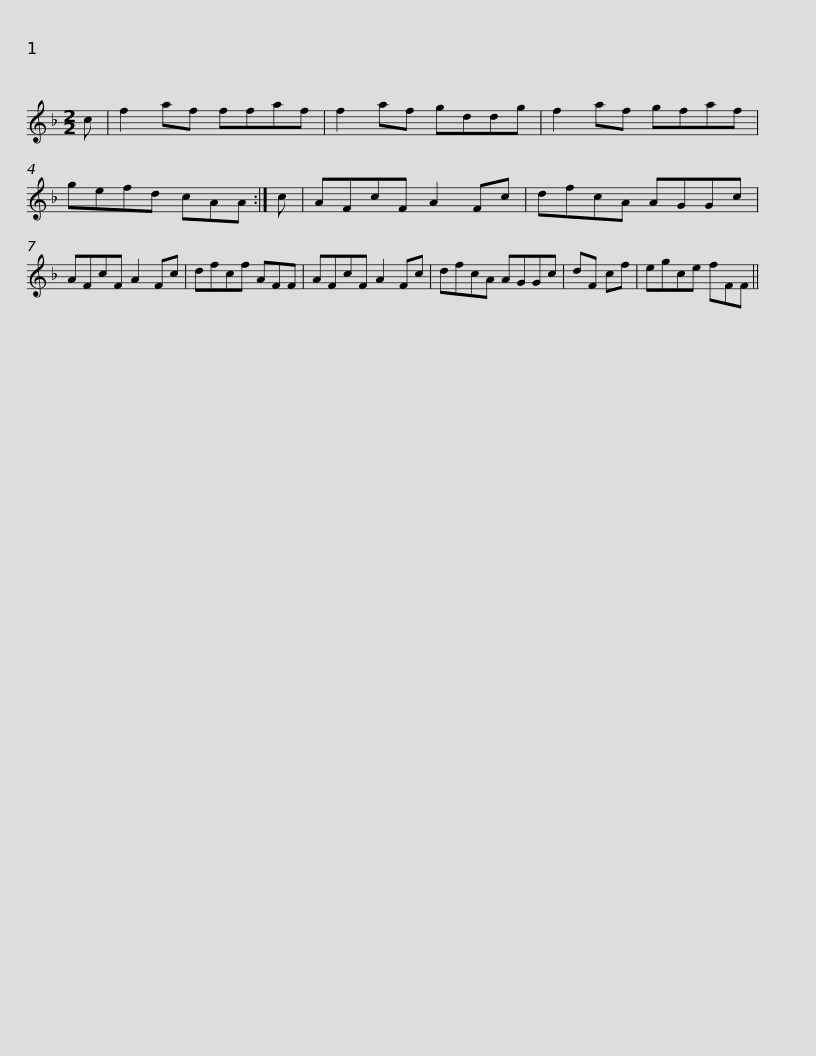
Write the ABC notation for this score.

X:1
L:1/8
M:2/2
I:linebreak $
K:F
V:1 treble
V:1
 c | f2 af ffaf | f2 af gddg | f2 af gfaf | gefd cAA :| %5
 c | AFcF A2 Fc |$ dfcA AGGc | AFcF A2 Fc | dfcf AFF | %10
 AFcF A2 Fc | dfcA AGGc | dF cf |$ egce fFF || %14
